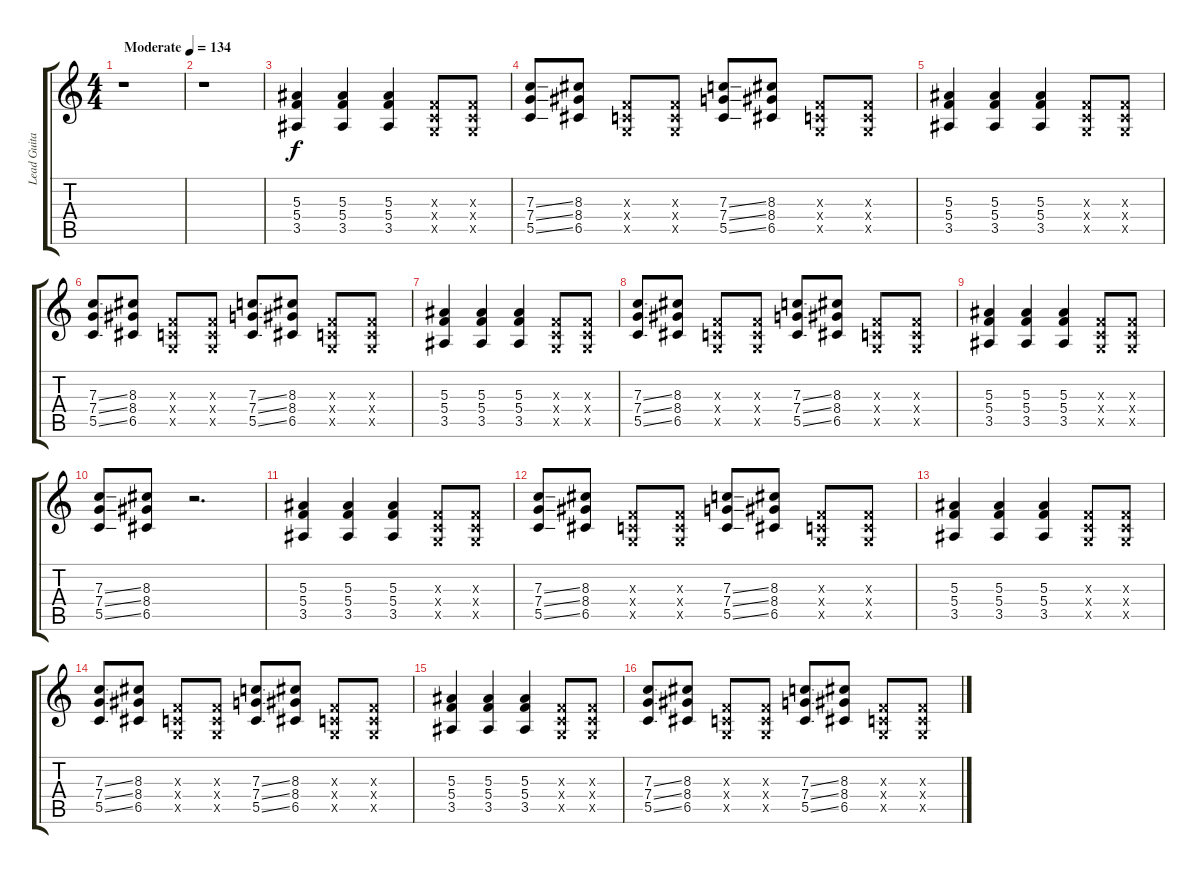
\track ("Lead Guitar" "Lead Guita") {instrument distortionguitar}
\staff {score tabs}
\tuning (D4 A3 F3 C3 G2 C2) {hide}
\ts (4 4)
\tempo (134 "Moderate")
\clef g2
\ks c
r.1{dy f instrument distortionguitar} |
r.1 |
(5.3 5.4 3.5).4 (5.3 5.4 3.5).4 (5.3 5.4 3.5).4 (0.3{x} 0.4{x} 0.5{x}).8 (0.3{x} 0.4{x} 0.5{x}).8 |
(7.3{ss} 7.4{ss} 5.5{ss}).8 (8.3 8.4 6.5).8 (0.3{x} 0.4{x} 0.5{x}).8 (0.3{x} 0.4{x} 0.5{x}).8 (7.3{ss} 7.4{ss} 5.5{ss}).8 (8.3 8.4 6.5).8 (0.3{x} 0.4{x} 0.5{x}).8 (0.3{x} 0.4{x} 0.5{x}).8 |
(5.3 5.4 3.5).4 (5.3 5.4 3.5).4 (5.3 5.4 3.5).4 (0.3{x} 0.4{x} 0.5{x}).8 (0.3{x} 0.4{x} 0.5{x}).8 |
(7.3{ss} 7.4{ss} 5.5{ss}).8 (8.3 8.4 6.5).8 (0.3{x} 0.4{x} 0.5{x}).8 (0.3{x} 0.4{x} 0.5{x}).8 (7.3{ss} 7.4{ss} 5.5{ss}).8 (8.3 8.4 6.5).8 (0.3{x} 0.4{x} 0.5{x}).8 (0.3{x} 0.4{x} 0.5{x}).8 |
(5.3 5.4 3.5).4 (5.3 5.4 3.5).4 (5.3 5.4 3.5).4 (0.3{x} 0.4{x} 0.5{x}).8 (0.3{x} 0.4{x} 0.5{x}).8 |
(7.3{ss} 7.4{ss} 5.5{ss}).8 (8.3 8.4 6.5).8 (0.3{x} 0.4{x} 0.5{x}).8 (0.3{x} 0.4{x} 0.5{x}).8 (7.3{ss} 7.4{ss} 5.5{ss}).8 (8.3 8.4 6.5).8 (0.3{x} 0.4{x} 0.5{x}).8 (0.3{x} 0.4{x} 0.5{x}).8 |
(5.3 5.4 3.5).4 (5.3 5.4 3.5).4 (5.3 5.4 3.5).4 (0.3{x} 0.4{x} 0.5{x}).8 (0.3{x} 0.4{x} 0.5{x}).8 |
(7.3{ss} 7.4{ss} 5.5{ss}).8 (8.3 8.4 6.5).8 r.2{d} |
(5.3 5.4 3.5).4 (5.3 5.4 3.5).4 (5.3 5.4 3.5).4 (0.3{x} 0.4{x} 0.5{x}).8 (0.3{x} 0.4{x} 0.5{x}).8 |
(7.3{ss} 7.4{ss} 5.5{ss}).8 (8.3 8.4 6.5).8 (0.3{x} 0.4{x} 0.5{x}).8 (0.3{x} 0.4{x} 0.5{x}).8 (7.3{ss} 7.4{ss} 5.5{ss}).8 (8.3 8.4 6.5).8 (0.3{x} 0.4{x} 0.5{x}).8 (0.3{x} 0.4{x} 0.5{x}).8 |
(5.3 5.4 3.5).4 (5.3 5.4 3.5).4 (5.3 5.4 3.5).4 (0.3{x} 0.4{x} 0.5{x}).8 (0.3{x} 0.4{x} 0.5{x}).8 |
(7.3{ss} 7.4{ss} 5.5{ss}).8 (8.3 8.4 6.5).8 (0.3{x} 0.4{x} 0.5{x}).8 (0.3{x} 0.4{x} 0.5{x}).8 (7.3{ss} 7.4{ss} 5.5{ss}).8 (8.3 8.4 6.5).8 (0.3{x} 0.4{x} 0.5{x}).8 (0.3{x} 0.4{x} 0.5{x}).8 |
(5.3 5.4 3.5).4 (5.3 5.4 3.5).4 (5.3 5.4 3.5).4 (0.3{x} 0.4{x} 0.5{x}).8 (0.3{x} 0.4{x} 0.5{x}).8 |
(7.3{ss} 7.4{ss} 5.5{ss}).8 (8.3 8.4 6.5).8 (0.3{x} 0.4{x} 0.5{x}).8 (0.3{x} 0.4{x} 0.5{x}).8 (7.3{ss} 7.4{ss} 5.5{ss}).8 (8.3 8.4 6.5).8 (0.3{x} 0.4{x} 0.5{x}).8 (0.3{x} 0.4{x} 0.5{x}).8
